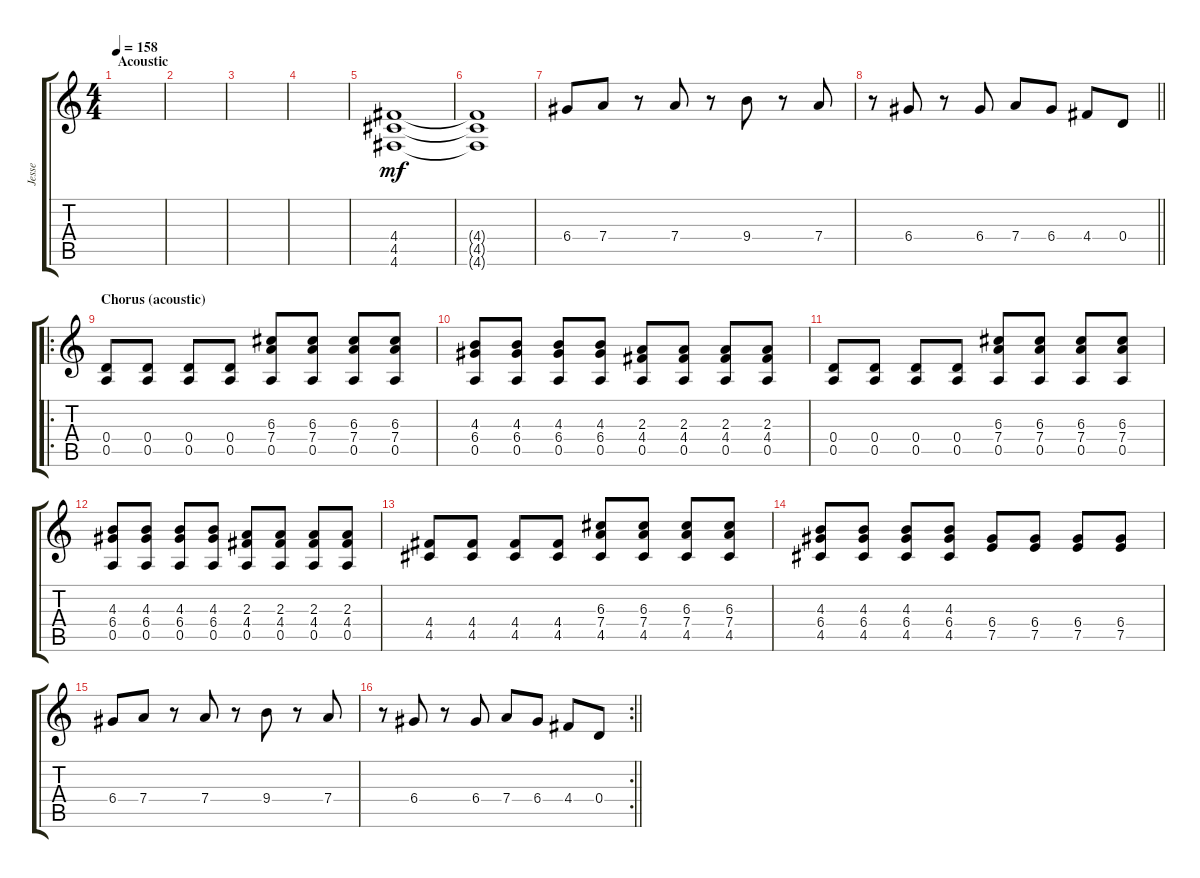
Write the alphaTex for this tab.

\track ("Jesse" "Jesse") {instrument overdrivenguitar}
\staff {score tabs}
\tuning (E4 B3 G3 D3 A2 D2) {hide}
\ts (4 4)
\section ("" "Acoustic")
\tempo 158
\clef g2
\ks c
|
|
|
|
(4.4 4.5 4.6).1{dy mf instrument acousticguitarnylon} |
(4.4{t} 4.5{t} 4.6{t}).1 |
6.4.8 7.4.8 r.8 7.4.8 r.8 9.4.8 r.8 7.4.8 |
\barLineRight lightlight
r.8 6.4.8 r.8 6.4.8 7.4.8 6.4.8 4.4.8 0.4.8 |
\ro
\section ("" "Chorus (acoustic)")
(0.4 0.5).8 (0.4 0.5).8 (0.4 0.5).8 (0.4 0.5).8 (6.3 7.4 0.5).8 (6.3 7.4 0.5).8 (6.3 7.4 0.5).8 (6.3 7.4 0.5).8 |
(4.3 6.4 0.5).8 (4.3 6.4 0.5).8 (4.3 6.4 0.5).8 (4.3 6.4 0.5).8 (2.3 4.4 0.5).8 (2.3 4.4 0.5).8 (2.3 4.4 0.5).8 (2.3 4.4 0.5).8 |
(0.4 0.5).8 (0.4 0.5).8 (0.4 0.5).8 (0.4 0.5).8 (6.3 7.4 0.5).8 (6.3 7.4 0.5).8 (6.3 7.4 0.5).8 (6.3 7.4 0.5).8 |
(4.3 6.4 0.5).8 (4.3 6.4 0.5).8 (4.3 6.4 0.5).8 (4.3 6.4 0.5).8 (2.3 4.4 0.5).8 (2.3 4.4 0.5).8 (2.3 4.4 0.5).8 (2.3 4.4 0.5).8 |
(4.4 4.5).8 (4.4 4.5).8 (4.4 4.5).8 (4.4 4.5).8 (6.3 7.4 4.5).8 (6.3 7.4 4.5).8 (6.3 7.4 4.5).8 (6.3 7.4 4.5).8 |
(4.3 6.4 4.5).8 (4.3 6.4 4.5).8 (4.3 6.4 4.5).8 (4.3 6.4 4.5).8 (6.4 7.5).8 (6.4 7.5).8 (6.4 7.5).8 (6.4 7.5).8 |
6.4.8 7.4.8 r.8 7.4.8 r.8 9.4.8 r.8 7.4.8 |
\rc 2
\barLineRight lightlight
r.8 6.4.8 r.8 6.4.8 7.4.8 6.4.8 4.4.8 0.4.8
